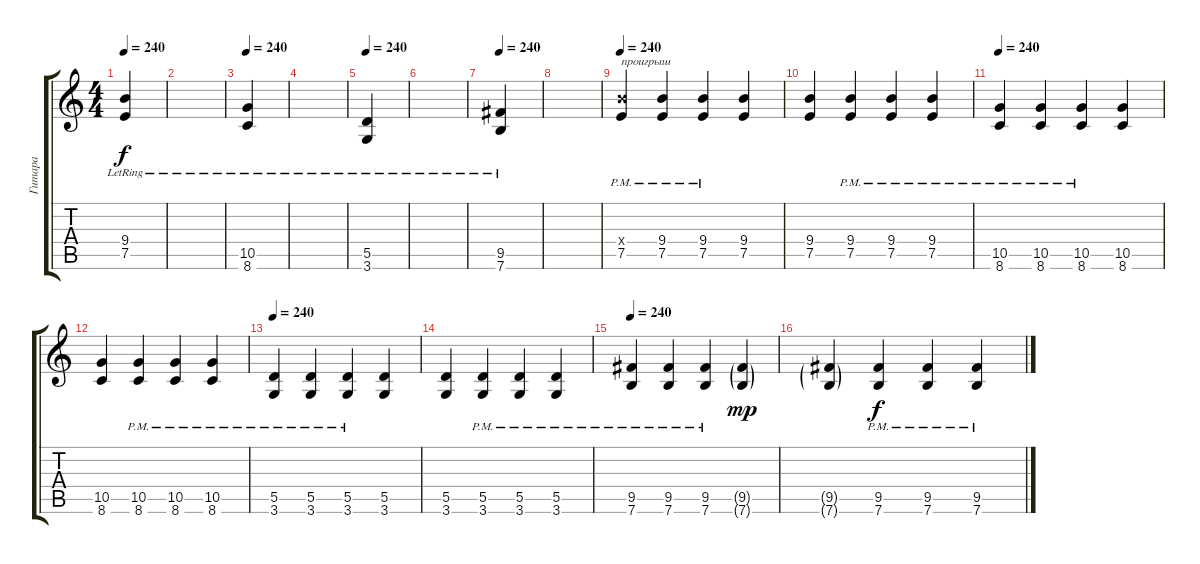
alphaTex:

\track ("Гитара" "Гитара") {instrument overdrivenguitar}
\staff {score tabs}
\tuning (E4 B3 G3 D3 A2 E2) {hide}
\ts (4 4)
\tempo 240
\clef g2
\ks c
(9.4{lr} 7.5{lr}).4{dy f} |
|
\tempo 240
(10.5{lr} 8.6{lr}).4 |
|
\tempo 240
(5.5{lr} 3.6{lr}).4 |
|
\tempo 240
(9.5{lr} 7.6{lr}).4 |
|
\tempo 240
(9.4{x} 7.5{pm}).4{txt "проигрыш"} (9.4{pm} 7.5{pm}).4 (9.4{pm} 7.5{pm}).4 (9.4 7.5).4 |
(9.4 7.5).4 (9.4{pm} 7.5{pm}).4 (9.4{pm} 7.5{pm}).4 (9.4{pm} 7.5{pm}).4 |
\tempo 240
(10.5{pm} 8.6{pm}).4 (10.5{pm} 8.6{pm}).4 (10.5{pm} 8.6{pm}).4 (10.5 8.6).4 |
(10.5 8.6).4 (10.5{pm} 8.6{pm}).4 (10.5{pm} 8.6{pm}).4 (10.5{pm} 8.6{pm}).4 |
\tempo 240
(5.5{pm} 3.6{pm}).4 (5.5{pm} 3.6{pm}).4 (5.5{pm} 3.6{pm}).4 (5.5 3.6).4 |
(5.5 3.6).4 (5.5{pm} 3.6{pm}).4 (5.5{pm} 3.6{pm}).4 (5.5{pm} 3.6{pm}).4 |
\tempo 240
(9.5{pm} 7.6{pm}).4 (9.5{pm} 7.6{pm}).4 (9.5{pm} 7.6{pm}).4 (9.5{g} 7.6{g}).4{dy mp} |
(9.5{g} 7.6{g}).4 (9.5{pm} 7.6{pm}).4{dy f} (9.5{pm} 7.6{pm}).4 (9.5{pm} 7.6{pm}).4
